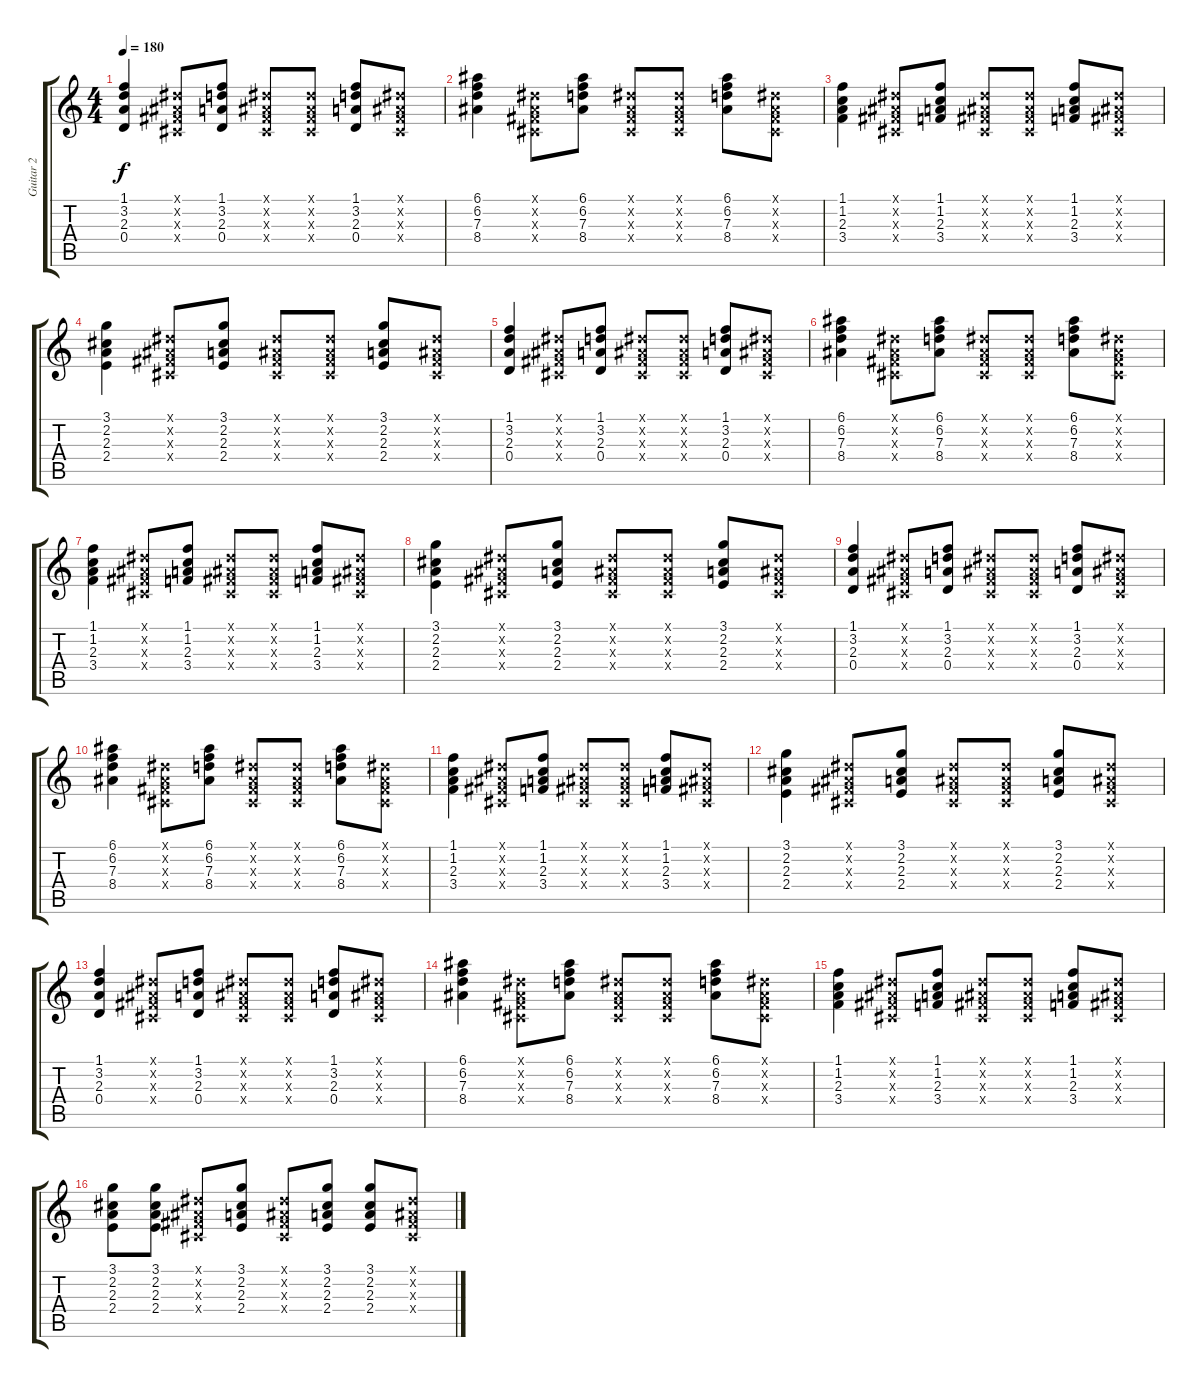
\track ("Guitar 2" "Guitar 2") {instrument distortionguitar}
\staff {score tabs}
\tuning (E4 B3 G3 D3 A2 E2) {hide}
\ts (4 4)
\tempo 180
\clef g2
\ks c
(1.1 3.2 2.3 0.4).4{dy f} (-1.1{x} -1.2{x} -1.3{x} -1.4{x}).8 (1.1 3.2 2.3 0.4).8 (-1.1{x} -1.2{x} -1.3{x} -1.4{x}).8 (-1.1{x} -1.2{x} -1.3{x} -1.4{x}).8 (1.1 3.2 2.3 0.4).8 (-1.1{x} -1.2{x} -1.3{x} -1.4{x}).8 |
(6.1 6.2 7.3 8.4).4 (-1.1{x} -1.2{x} -1.3{x} -1.4{x}).8 (6.1 6.2 7.3 8.4).8 (-1.1{x} -1.2{x} -1.3{x} -1.4{x}).8 (-1.1{x} -1.2{x} -1.3{x} -1.4{x}).8 (6.1 6.2 7.3 8.4).8 (-1.1{x} -1.2{x} -1.3{x} -1.4{x}).8 |
(1.1 1.2 2.3 3.4).4 (-1.1{x} -1.2{x} -1.3{x} -1.4{x}).8 (1.1 1.2 2.3 3.4).8 (-1.1{x} -1.2{x} -1.3{x} -1.4{x}).8 (-1.1{x} -1.2{x} -1.3{x} -1.4{x}).8 (1.1 1.2 2.3 3.4).8 (-1.1{x} -1.2{x} -1.3{x} -1.4{x}).8 |
(3.1 2.2 2.3 2.4).4 (-1.1{x} -1.2{x} -1.3{x} -1.4{x}).8 (3.1 2.2 2.3 2.4).8 (-1.1{x} -1.2{x} -1.3{x} -1.4{x}).8 (-1.1{x} -1.2{x} -1.3{x} -1.4{x}).8 (3.1 2.2 2.3 2.4).8 (-1.1{x} -1.2{x} -1.3{x} -1.4{x}).8 |
(1.1 3.2 2.3 0.4).4 (-1.1{x} -1.2{x} -1.3{x} -1.4{x}).8 (1.1 3.2 2.3 0.4).8 (-1.1{x} -1.2{x} -1.3{x} -1.4{x}).8 (-1.1{x} -1.2{x} -1.3{x} -1.4{x}).8 (1.1 3.2 2.3 0.4).8 (-1.1{x} -1.2{x} -1.3{x} -1.4{x}).8 |
(6.1 6.2 7.3 8.4).4 (-1.1{x} -1.2{x} -1.3{x} -1.4{x}).8 (6.1 6.2 7.3 8.4).8 (-1.1{x} -1.2{x} -1.3{x} -1.4{x}).8 (-1.1{x} -1.2{x} -1.3{x} -1.4{x}).8 (6.1 6.2 7.3 8.4).8 (-1.1{x} -1.2{x} -1.3{x} -1.4{x}).8 |
(1.1 1.2 2.3 3.4).4 (-1.1{x} -1.2{x} -1.3{x} -1.4{x}).8 (1.1 1.2 2.3 3.4).8 (-1.1{x} -1.2{x} -1.3{x} -1.4{x}).8 (-1.1{x} -1.2{x} -1.3{x} -1.4{x}).8 (1.1 1.2 2.3 3.4).8 (-1.1{x} -1.2{x} -1.3{x} -1.4{x}).8 |
(3.1 2.2 2.3 2.4).4 (-1.1{x} -1.2{x} -1.3{x} -1.4{x}).8 (3.1 2.2 2.3 2.4).8 (-1.1{x} -1.2{x} -1.3{x} -1.4{x}).8 (-1.1{x} -1.2{x} -1.3{x} -1.4{x}).8 (3.1 2.2 2.3 2.4).8 (-1.1{x} -1.2{x} -1.3{x} -1.4{x}).8 |
(1.1 3.2 2.3 0.4).4 (-1.1{x} -1.2{x} -1.3{x} -1.4{x}).8 (1.1 3.2 2.3 0.4).8 (-1.1{x} -1.2{x} -1.3{x} -1.4{x}).8 (-1.1{x} -1.2{x} -1.3{x} -1.4{x}).8 (1.1 3.2 2.3 0.4).8 (-1.1{x} -1.2{x} -1.3{x} -1.4{x}).8 |
(6.1 6.2 7.3 8.4).4 (-1.1{x} -1.2{x} -1.3{x} -1.4{x}).8 (6.1 6.2 7.3 8.4).8 (-1.1{x} -1.2{x} -1.3{x} -1.4{x}).8 (-1.1{x} -1.2{x} -1.3{x} -1.4{x}).8 (6.1 6.2 7.3 8.4).8 (-1.1{x} -1.2{x} -1.3{x} -1.4{x}).8 |
(1.1 1.2 2.3 3.4).4 (-1.1{x} -1.2{x} -1.3{x} -1.4{x}).8 (1.1 1.2 2.3 3.4).8 (-1.1{x} -1.2{x} -1.3{x} -1.4{x}).8 (-1.1{x} -1.2{x} -1.3{x} -1.4{x}).8 (1.1 1.2 2.3 3.4).8 (-1.1{x} -1.2{x} -1.3{x} -1.4{x}).8 |
(3.1 2.2 2.3 2.4).4 (-1.1{x} -1.2{x} -1.3{x} -1.4{x}).8 (3.1 2.2 2.3 2.4).8 (-1.1{x} -1.2{x} -1.3{x} -1.4{x}).8 (-1.1{x} -1.2{x} -1.3{x} -1.4{x}).8 (3.1 2.2 2.3 2.4).8 (-1.1{x} -1.2{x} -1.3{x} -1.4{x}).8 |
(1.1 3.2 2.3 0.4).4 (-1.1{x} -1.2{x} -1.3{x} -1.4{x}).8 (1.1 3.2 2.3 0.4).8 (-1.1{x} -1.2{x} -1.3{x} -1.4{x}).8 (-1.1{x} -1.2{x} -1.3{x} -1.4{x}).8 (1.1 3.2 2.3 0.4).8 (-1.1{x} -1.2{x} -1.3{x} -1.4{x}).8 |
(6.1 6.2 7.3 8.4).4 (-1.1{x} -1.2{x} -1.3{x} -1.4{x}).8 (6.1 6.2 7.3 8.4).8 (-1.1{x} -1.2{x} -1.3{x} -1.4{x}).8 (-1.1{x} -1.2{x} -1.3{x} -1.4{x}).8 (6.1 6.2 7.3 8.4).8 (-1.1{x} -1.2{x} -1.3{x} -1.4{x}).8 |
(1.1 1.2 2.3 3.4).4 (-1.1{x} -1.2{x} -1.3{x} -1.4{x}).8 (1.1 1.2 2.3 3.4).8 (-1.1{x} -1.2{x} -1.3{x} -1.4{x}).8 (-1.1{x} -1.2{x} -1.3{x} -1.4{x}).8 (1.1 1.2 2.3 3.4).8 (-1.1{x} -1.2{x} -1.3{x} -1.4{x}).8 |
(3.1 2.2 2.3 2.4).8 (3.1 2.2 2.3 2.4).8 (-1.1{x} -1.2{x} -1.3{x} -1.4{x}).8 (3.1 2.2 2.3 2.4).8 (-1.1{x} -1.2{x} -1.3{x} -1.4{x}).8 (3.1 2.2 2.3 2.4).8 (3.1 2.2 2.3 2.4).8 (-1.1{x} -1.2{x} -1.3{x} -1.4{x}).8
